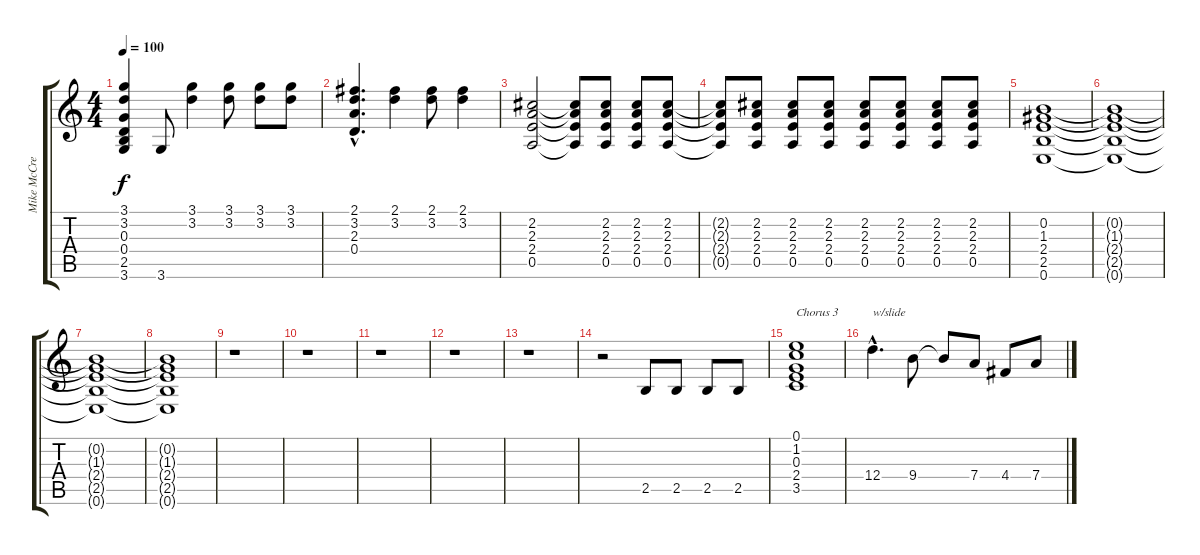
\track ("Mike McCready" "Mike McCre") {instrument overdrivenguitar}
\staff {score tabs}
\tuning (E4 B3 G3 D3 A2 E2) {hide}
\ts (4 4)
\tempo 100
\clef g2
\ks c
(3.1 3.2 0.3 0.4 2.5 3.6).4{dy f} 3.6.8 (3.1 3.2).4 (3.1 3.2).8 (3.1 3.2).8 (3.1 3.2).8 |
(2.1{hac} 3.2{hac} 2.3{hac} 0.4{hac}).4{d} (2.1 3.2).4 (2.1 3.2).8 (2.1 3.2).4 |
(2.2 2.3 2.4 0.5).2 (2.2{t} 2.3{t} 2.4{t} 0.5{t}).8 (2.2 2.3 2.4 0.5).8 (2.2 2.3 2.4 0.5).8 (2.2 2.3 2.4 0.5).8 |
(2.2{t} 2.3{t} 2.4{t} 0.5{t}).8 (2.2 2.3 2.4 0.5).8 (2.2 2.3 2.4 0.5).8 (2.2 2.3 2.4 0.5).8 (2.2 2.3 2.4 0.5).8 (2.2 2.3 2.4 0.5).8 (2.2 2.3 2.4 0.5).8 (2.2 2.3 2.4 0.5).8 |
(0.2 1.3 2.4 2.5 0.6).1 |
(0.2{t} 1.3{t} 2.4{t} 2.5{t} 0.6{t}).1 |
(0.2{t} 1.3{t} 2.4{t} 2.5{t} 0.6{t}).1 |
(0.2{t} 1.3{t} 2.4{t} 2.5{t} 0.6{t}).1 |
r.1 |
r.1 |
r.1 |
r.1 |
r.1 |
r.2 2.5.8 2.5.8 2.5.8 2.5.8 |
(0.1 1.2 0.3 2.4 3.5).1{txt "Chorus 3"} |
12.4{hac}.4{d txt "w/slide"} 9.4.8 9.4{t}.8 7.4.8 4.4.8 7.4.8
